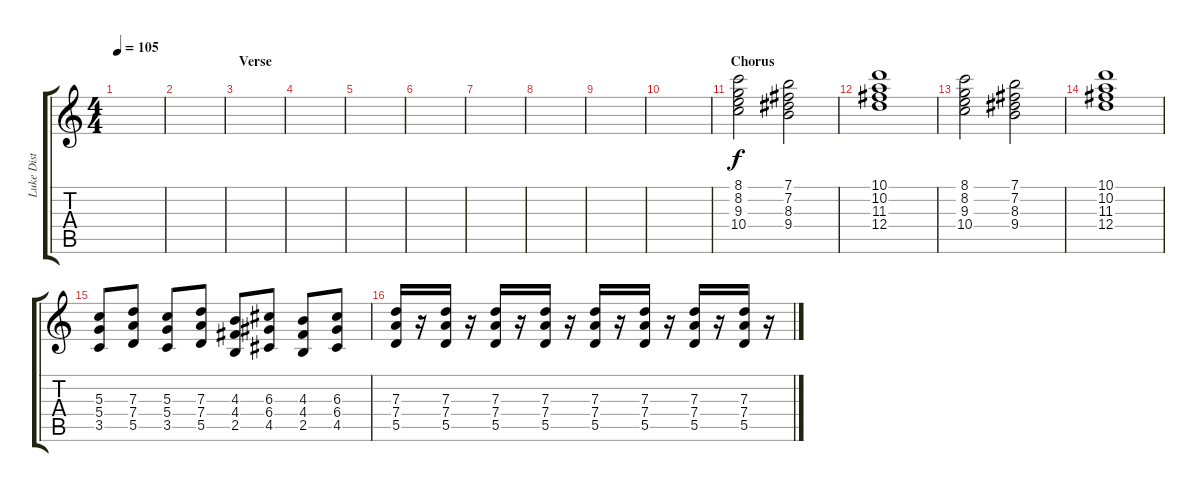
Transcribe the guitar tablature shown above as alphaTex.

\track ("Luke Dist" "Luke Dist") {instrument distortionguitar}
\staff {score tabs}
\tuning (E4 B3 G3 D3 A2 E2) {hide}
\ts (4 4)
\tempo 105
\clef g2
\ks c
|
|
\section ("" "Verse")
|
|
|
|
|
|
|
|
\section ("" "Chorus")
(8.1 8.2 9.3 10.4).2 (7.1 7.2 8.3 9.4).2 |
(10.1 10.2 11.3 12.4).1 |
(8.1 8.2 9.3 10.4).2 (7.1 7.2 8.3 9.4).2 |
(10.1 10.2 11.3 12.4).1 |
(5.3 5.4 3.5).8 (7.3 7.4 5.5).8 (5.3 5.4 3.5).8 (7.3 7.4 5.5).8 (4.3 4.4 2.5).8 (6.3 6.4 4.5).8 (4.3 4.4 2.5).8 (6.3 6.4 4.5).8 |
(7.3 7.4 5.5).16 r.16 (7.3 7.4 5.5).16 r.16 (7.3 7.4 5.5).16 r.16 (7.3 7.4 5.5).16 r.16 (7.3 7.4 5.5).16 r.16 (7.3 7.4 5.5).16 r.16 (7.3 7.4 5.5).16 r.16 (7.3 7.4 5.5).16 r.16
